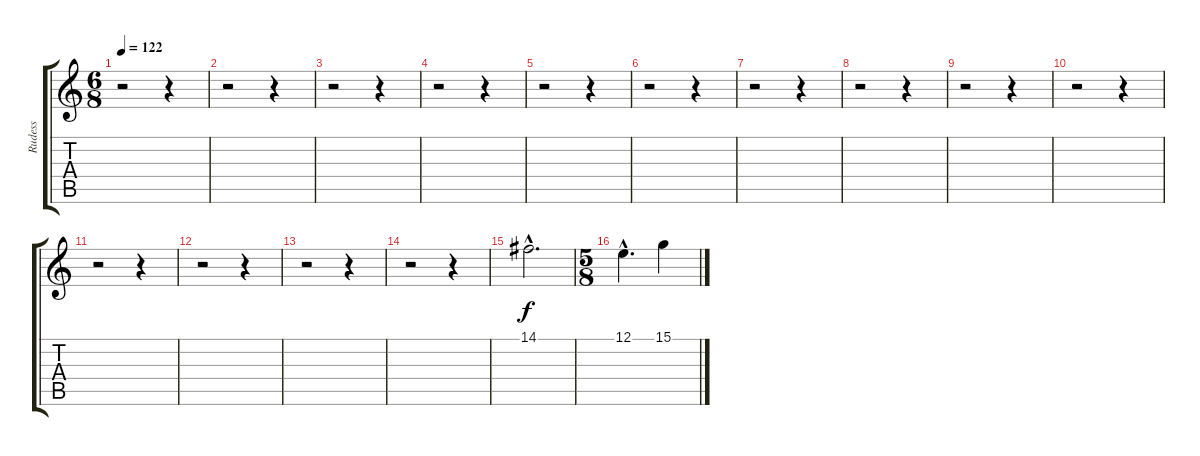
\track ("Rudess" "Rudess") {instrument fx3crystal}
\staff {score tabs}
\tuning (E4 B3 G3 D3 A2 E2) {hide}
\ts (6 8)
\tempo 122
\clef g2
\ks c
r.2{dy f} r.4 |
r.2 r.4 |
r.2 r.4 |
r.2 r.4 |
r.2 r.4 |
r.2 r.4 |
r.2 r.4 |
r.2 r.4 |
r.2 r.4 |
r.2 r.4 |
r.2 r.4 |
r.2 r.4 |
r.2 r.4 |
r.2 r.4 |
14.1{hac}.2{d} |
\ts (5 8)
12.1{hac}.4{d} 15.1.4
